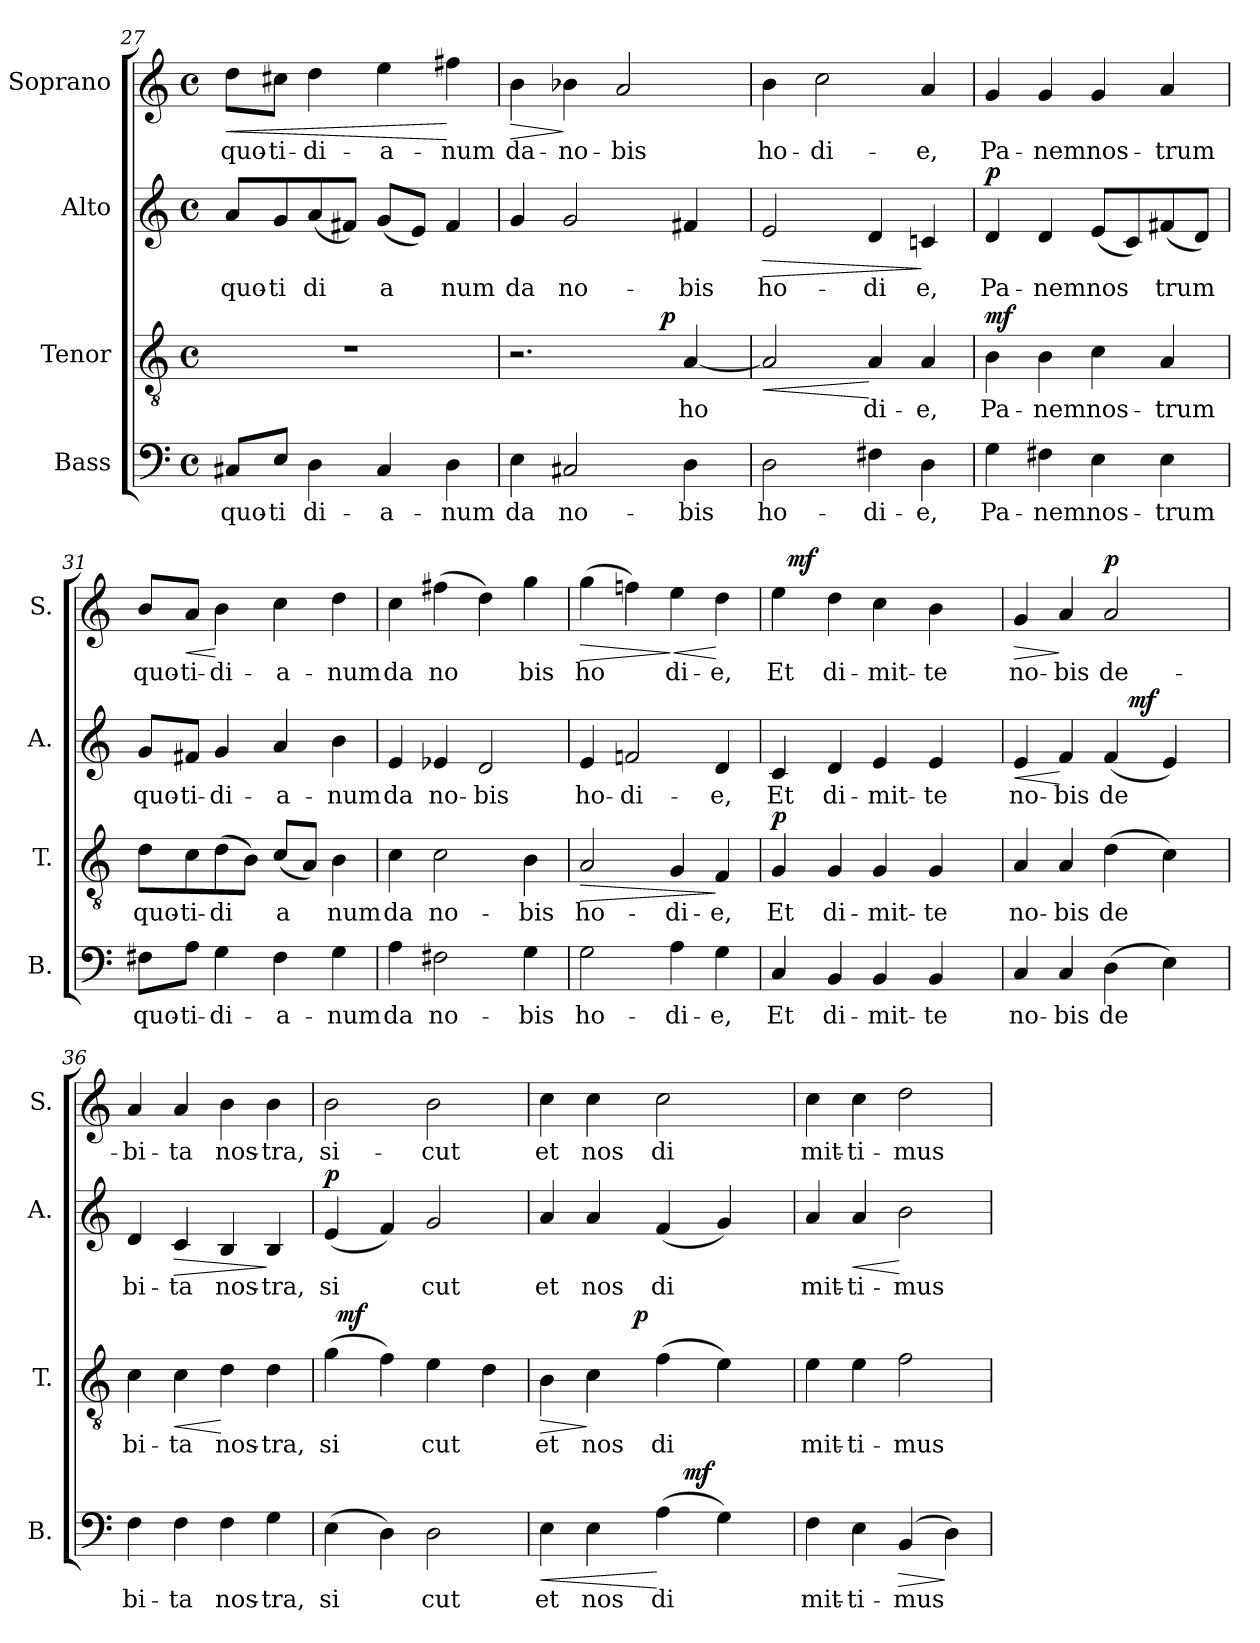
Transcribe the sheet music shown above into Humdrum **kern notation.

**kern	**text	**dynam	**kern	**text	**dynam	**kern	**text	**dynam	**kern	**text	**dynam
*part4	*part4	*part4	*part3	*part3	*part3	*part2	*part2	*part2	*part1	*part1	*part1
*staff4	*staff4	*staff4	*staff3	*staff3	*staff3	*staff2	*staff2	*staff2	*staff1	*staff1	*staff1
*I"Bass	*	*	*I"Tenor	*	*	*I"Alto	*	*	*I"Soprano	*	*
*I'B.	*	*	*I'T.	*	*	*I'A.	*	*	*I'S.	*	*
*clefF4	*	*	*clefGv2	*	*	*clefG2	*	*	*clefG2	*	*
*k[]	*	*	*k[]	*	*	*k[]	*	*	*k[]	*	*
*C:	*	*	*C:	*	*	*C:	*	*	*C:	*	*
*M4/4	*	*	*M4/4	*	*	*M4/4	*	*	*M4/4	*	*
*met(c)	*	*	*met(c)	*	*	*met(c)	*	*	*met(c)	*	*
=27	=27	=27	=27	=27	=27	=27	=27	=27	=27	=27	=27
!	!LO:LY:b:cj	!	!	!	!	!	!LO:LY:b:cj	!	!	!LO:LY:a:cj	!LO:HP:b
8C#X/L	quo-	.	1r	.	.	8a/L	quo-	.	8dd\L	-quo-	<
!	!LO:LY:b:cj	!	!	!	!	!	!LO:LY:b:cj	!	!	!LO:LY:a:cj	!
8E/J	-ti	.	.	.	.	8g/	-ti	.	8cc#X\J	-ti-	.
!	!LO:LY:b:cj	!	!	!	!	!	!LO:LY:b:cj	!	!	!LO:LY:a:cj	!
4D\	di-	.	.	.	.	(>8a/	di-	.	4dd\	-di-	.
!	!	!	!	!	!	!	!LO:LY:b:cj	!	!	!	!
.	.	.	.	.	.	8f#X/J)	--	.	.	.	.
!	!LO:LY:b:cj	!	!	!	!	!	!LO:LY:b:cj	!	!	!LO:LY:a:cj	!
4C#/	-a-	.	.	.	.	(>8g/L	-a-	.	4ee\	-a-	.
!	!	!	!	!	!	!	!LO:LY:b:cj	!	!	!	!
.	.	.	.	.	.	8e/J)	--	.	.	.	.
!	!LO:LY:b:cj	!	!	!	!	!	!LO:LY:b:cj	!	!	!LO:LY:a:cj	!
4D\	-num	.	.	.	.	4f#/	-num	.	4ff#X\	-num	[
=28	=28	=28	=28	=28	=28	=28	=28	=28	=28	=28	=28
!	!LO:LY:b:cj	!	!	!	!	!	!LO:LY:b:cj	!	!	!LO:LY:a:cj	!LO:HP:b
*	*	*	*^	*	*	*	*	*	*	*	*
4E\	da	.	2.r	2ryy	.	.	4g/	da	.	4b\	da-	>
!	!LO:LY:b:cj	!	!	!	!	!	!	!LO:LY:b:cj	!	!	!LO:LY:a:cj	!
2C#X/	no-	.	.	.	.	.	2g/	no-	.	4b-X\	-no-	]
!	!	!	!	!	!	!	!	!	!	!	!LO:LY:a:cj	!
.	.	.	.	8.ryy	.	.	.	.	.	2a/	-bis	.
!	!	!	!	!	!	!LO:DY:a	!	!	!	!	!	!
.	.	.	.	4ryy	.	p	.	.	.	.	.	.
!	!LO:LY:b:cj	!	!	!	!LO:LY:b:cj	!	!	!LO:LY:b:cj	!	!	!	!
4D\	-bis	.	[<4A/	.	ho-	.	4f#X/	-bis	.	.	.	.
.	.	.	.	16ryy	.	.	.	.	.	.	.	.
=29	=29	=29	=29	=29	=29	=29	=29	=29	=29	=29	=29	=29
!	!LO:LY:b:cj	!	!	!	!LO:LY:b:cj	!LO:HP:b	!	!LO:LY:b:cj	!LO:HP:b	!	!LO:LY:a:cj	!
*	*	*	*v	*v	*	*	*	*	*	*	*	*
2D\	ho-	.	2A/]	--	<	2e/	ho-	>	4b\	ho-	.
!	!	!	!	!	!	!	!	!	!	!LO:LY:a:cj	!
.	.	.	.	.	.	.	.	.	2cc\	-di-	.
!	!LO:LY:b:cj	!	!	!LO:LY:b:cj	!	!	!LO:LY:b:cj	!	!	!	!
4F#X\	-di-	.	4A/	-di-	[	4d/	-di	.	.	.	.
!	!LO:LY:b:cj	!	!	!LO:LY:b:cj	!	!	!LO:LY:b:cj	!	!	!LO:LY:a:cj	!
4D\	-e,	.	4A/	-e,	.	4cn/	e,	]	4a/	-e,	.
!!LO:LB:g=z
=30	=30	=30	=30	=30	=30	=30	=30	=30	=30	=30	=30
!	!LO:LY:b:cj	!	!	!LO:LY:b:cj	!LO:DY:a	!	!LO:LY:b:cj	!LO:DY:a	!	!LO:LY:b:cj	!
4G\	Pa-	.	4B\	Pa-	mf	4d/	Pa-	p	4g/	Pa-	.
!	!LO:LY:b:cj	!	!	!LO:LY:b:cj	!	!	!LO:LY:b:cj	!	!	!LO:LY:b:cj	!
4F#X\	-nem	.	4B\	-nem	.	4d/	-nem	.	4g/	-nem	.
!	!LO:LY:b:cj	!	!	!LO:LY:b:cj	!	!	!LO:LY:b:cj	!	!	!LO:LY:b:cj	!
4E\	nos-	.	4c\	nos-	.	(>8e/L	nos-	.	4g/	nos-	.
!	!	!	!	!	!	!	!LO:LY:b:cj	!	!	!	!
.	.	.	.	.	.	8c/)	--	.	.	.	.
!	!LO:LY:b:cj	!	!	!LO:LY:b:cj	!	!	!LO:LY:b:cj	!	!	!LO:LY:b:cj	!
4E\	-trum	.	4A/	-trum	.	(>8f#X/	-trum	.	4a/	-trum	.
!	!	!	!	!	!	!	!LO:LY:b:cj	!	!	!	!
.	.	.	.	.	.	8d/J)	.	.	.	.	.
=31	=31	=31	=31	=31	=31	=31	=31	=31	=31	=31	=31
!	!LO:LY:b:cj	!	!	!LO:LY:b:cj	!	!	!LO:LY:b:cj	!	!	!LO:LY:b:cj	!
8F#X\L	quo-	.	8d\L	quo-	.	8g/L	quo-	.	8b/L	quo-	.
!	!LO:LY:b:cj	!	!	!LO:LY:b:cj	!	!	!LO:LY:b:cj	!	!	!LO:LY:b:cj	!LO:HP:b
8A\J	-ti-	.	8c\	-ti-	.	8f#X/J	-ti-	.	8a/J	-ti-	<
!	!LO:LY:b:cj	!	!	!LO:LY:b:cj	!	!	!LO:LY:b:cj	!	!	!LO:LY:b:cj	!
4G\	-di-	.	(>8d\	-di-	.	4g/	-di-	.	4b\	-di-	[
!	!	!	!	!LO:LY:b:cj	!	!	!	!	!	!	!
.	.	.	8B\J)	--	.	.	.	.	.	.	.
!	!LO:LY:b:cj	!	!	!LO:LY:b:cj	!	!	!LO:LY:b:cj	!	!	!LO:LY:b:cj	!
4F#\	-a-	.	(>8c/L	-a-	.	4a/	-a-	.	4cc\	-a-	.
!	!	!	!	!LO:LY:b:cj	!	!	!	!	!	!	!
.	.	.	8A/J)	--	.	.	.	.	.	.	.
!	!LO:LY:b:cj	!	!	!LO:LY:b:cj	!	!	!LO:LY:b:cj	!	!	!LO:LY:b:cj	!
4G\	-num	.	4B\	-num	.	4b\	-num	.	4dd\	-num	.
=32	=32	=32	=32	=32	=32	=32	=32	=32	=32	=32	=32
!	!LO:LY:b:cj	!	!	!LO:LY:b:cj	!	!	!LO:LY:b:cj	!	!	!LO:LY:b:cj	!
4A\	da	.	4c\	da	.	4e/	da	.	4cc\	da	.
!	!LO:LY:b:cj	!	!	!LO:LY:b:cj	!	!	!LO:LY:b:cj	!	!	!LO:LY:b:cj	!
2F#X\	no-	.	2c\	no-	.	4e-X/	no-	.	(>4ff#X\	no-	.
!	!	!	!	!	!	!	!LO:LY:b:cj	!	!	!LO:LY:b:cj	!
.	.	.	.	.	.	2d/	-bis	.	4dd\)	--	.
!	!LO:LY:b:cj	!	!	!LO:LY:b:cj	!	!	!	!	!	!LO:LY:b:cj	!
4G\	-bis	.	4B\	-bis	.	.	.	.	4gg\	-bis	.
=33	=33	=33	=33	=33	=33	=33	=33	=33	=33	=33	=33
!	!LO:LY:b:cj	!	!	!LO:LY:b:cj	!LO:HP:b	!	!LO:LY:b:cj	!	!	!LO:LY:b:cj	!LO:HP:b
2G\	ho-	.	2A/	ho-	>	4e/	ho-	.	(>4gg\	ho-	>
!	!	!	!	!	!	!	!LO:LY:b:cj	!	!	!LO:LY:b:cj	!
.	.	.	.	.	.	2fn/	-di-	.	4ffn\)	--	.
!	!LO:LY:b:cj	!	!	!LO:LY:b:cj	!	!	!	!	!	!LO:LY:b:cj	!LO:HP:n=1:b
4A\	-di-	.	4G/	-di-	.	.	.	.	4ee\	-di-	] <
!	!LO:LY:b:cj	!	!	!LO:LY:b:cj	!	!	!LO:LY:b:cj	!	!	!LO:LY:b:cj	!
4G\	-e,	.	4F/	-e,	]	4d/	-e,	.	4dd\	-e,	[
=34	=34	=34	=34	=34	=34	=34	=34	=34	=34	=34	=34
!	!LO:LY:b:cj	!	!	!LO:LY:b:cj	!LO:DY:a	!	!LO:LY:b:cj	!	!	!LO:LY:b:cj	!
*	*	*	*	*	*	*	*	*	*^	*	*
4C/	Et	.	4G/	Et	p	4c/	Et	.	4ee\	32.ryy	Et	.
!	!	!	!	!	!	!	!	!	!	!	!	!LO:DY:a
.	.	.	.	.	.	.	.	.	.	2ryy	.	mf
!	!LO:LY:b:cj	!	!	!LO:LY:b:cj	!	!	!LO:LY:b:cj	!	!	!	!LO:LY:b:cj	!
4BB/	di-	.	4G/	di-	.	4d/	di-	.	4dd\	.	di-	.
!	!LO:LY:b:cj	!	!	!LO:LY:b:cj	!	!	!LO:LY:b:cj	!	!	!	!LO:LY:b:cj	!
4BB/	-mit-	.	4G/	-mit-	.	4e/	-mit-	.	4cc\	.	-mit-	.
.	.	.	.	.	.	.	.	.	.	4ryy	.	.
!	!LO:LY:b:cj	!	!	!LO:LY:b:cj	!	!	!LO:LY:b:cj	!	!	!	!LO:LY:b:cj	!
4BB/	-te	.	4G/	-te	.	4e/	-te	.	4b\	.	-te	.
.	.	.	.	.	.	.	.	.	.	8ryy	.	.
.	.	.	.	.	.	.	.	.	.	16ryy	.	.
.	.	.	.	.	.	.	.	.	.	64ryy	.	.
!!LO:PB:g=z
=35	=35	=35	=35	=35	=35	=35	=35	=35	=35	=35	=35	=35
!	!LO:LY:b:cj	!	!	!LO:LY:b:cj	!	!	!LO:LY:b:cj	!LO:HP:b	!	!	!LO:LY:a:cj	!LO:HP:b
*	*	*	*	*	*	*^	*	*	*v	*v	*	*
4C/	no-	.	4A/	no-	.	4e/	2ryy	no-	<	4g/	no-	>
!	!LO:LY:b:cj	!	!	!LO:LY:b:cj	!	!	!	!LO:LY:b:cj	!	!	!LO:LY:a:cj	!
4C/	-bis	.	4A/	-bis	.	4f/	.	-bis	[	4a/	-bis	]
!	!LO:LY:b:cj	!	!	!LO:LY:b:cj	!	!	!	!LO:LY:b:cj	!	!	!LO:LY:a:cj	!LO:DY:a
(>4D\	de-	.	(>4d\	de-	.	(>4f/	16.ryy	de-	.	2a/	de-	p
!	!	!	!	!	!	!	!	!	!LO:DY:a	!	!	!
.	.	.	.	.	.	.	4ryy	.	mf	.	.	.
!	!LO:LY:b:cj	!	!	!LO:LY:b:cj	!	!	!	!LO:LY:b:cj	!	!	!	!
4E\)	--	.	4c\)	--	.	4e/)	.	--	.	.	.	.
.	.	.	.	.	.	.	8ryy	.	.	.	.	.
.	.	.	.	.	.	.	32ryy	.	.	.	.	.
=36	=36	=36	=36	=36	=36	=36	=36	=36	=36	=36	=36	=36
!	!LO:LY:b:cj	!	!	!LO:LY:b:cj	!	!	!	!LO:LY:b:cj	!	!	!LO:LY:a:cj	!
*	*	*	*	*	*	*v	*v	*	*	*	*	*
4F\	-bi-	.	4c\	-bi-	.	4d/	-bi-	.	4a/	-bi-	.
!	!LO:LY:b:cj	!	!	!LO:LY:b:cj	!LO:HP:b	!	!LO:LY:b:cj	!LO:HP:b	!	!LO:LY:a:cj	!
4F\	-ta	.	4c\	-ta	<	4c/	-ta	>	4a/	-ta	.
!	!LO:LY:b:cj	!	!	!LO:LY:b:cj	!	!	!LO:LY:b:cj	!	!	!LO:LY:a:cj	!
4F\	nos-	.	4d\	nos-	[	4B/	nos-	.	4b\	nos-	.
!	!LO:LY:b:cj	!	!	!LO:LY:b:cj	!	!	!LO:LY:b:cj	!	!	!LO:LY:a:cj	!
4G\	-tra,	.	4d\	-tra,	.	4B/	-tra,	]	4b\	-tra,	.
=37	=37	=37	=37	=37	=37	=37	=37	=37	=37	=37	=37
!	!LO:LY:b:cj	!	!	!LO:LY:b:cj	!	!	!LO:LY:b:cj	!LO:DY:a	!	!LO:LY:a:cj	!
*	*	*	*^	*	*	*	*	*	*	*	*
(>4E\	si-	.	(>4g\	32ryy	si-	.	(>4e/	si-	p	2b\	si-	.
!	!	!	!	!	!	!LO:DY:a	!	!	!	!	!	!
.	.	.	.	2ryy	.	mf	.	.	.	.	.	.
!	!LO:LY:b:cj	!	!	!	!LO:LY:b:cj	!	!	!LO:LY:b:cj	!	!	!	!
4D\)	--	.	4f\)	.	--	.	4f/)	--	.	.	.	.
!	!LO:LY:b:cj	!	!	!	!LO:LY:b:cj	!	!	!LO:LY:b:cj	!	!	!LO:LY:a:cj	!
2D\	-cut	.	4e\	.	-cut	.	2g/	-cut	.	2b\	-cut	.
.	.	.	.	4...ryy	.	.	.	.	.	.	.	.
!	!	!	!	!	!LO:LY:b:cj	!	!	!	!	!	!	!
.	.	.	4d\	.	.	.	.	.	.	.	.	.
=38	=38	=38	=38	=38	=38	=38	=38	=38	=38	=38	=38	=38
!	!LO:LY:b:cj	!LO:HP:b	!	!	!LO:LY:b:cj	!LO:HP:b	!	!LO:LY:b:cj	!	!	!LO:LY:a:cj	!
*^	*	*	*	*	*	*	*	*	*	*	*	*
4E\	2ryy	et	<	4B\	4ryy	et	>	4a/	et	.	4cc\	et	.
!	!	!LO:LY:b:cj	!	!	!	!LO:LY:b:cj	!	!	!LO:LY:b:cj	!	!	!LO:LY:a:cj	!
4E\	.	nos	.	4c\	8ryy	nos	]	4a/	nos	.	4cc\	nos	.
.	.	.	.	.	32.ryy	.	.	.	.	.	.	.	.
!	!	!	!	!	!	!	!LO:DY:a	!	!	!	!	!	!
.	.	.	.	.	2ryy	.	p	.	.	.	.	.	.
!	!	!LO:LY:b:cj	!	!	!	!LO:LY:b:cj	!	!	!LO:LY:b:cj	!	!	!LO:LY:a:cj	!
(>4A\	16..ryy	di-	[	(>4f\	.	di-	.	(>4f/	di-	.	2cc\	di	.
!	!	!	!LO:DY:a	!	!	!	!	!	!	!	!	!	!
.	4ryy	.	mf	.	.	.	.	.	.	.	.	.	.
!	!	!LO:LY:b:cj	!	!	!	!LO:LY:b:cj	!	!	!LO:LY:b:cj	!	!	!	!
4G\)	.	--	.	4e\)	.	--	.	4g/)	--	.	.	.	.
.	8ryy	.	.	.	.	.	.	.	.	.	.	.	.
.	.	.	.	.	16ryy	.	.	.	.	.	.	.	.
.	64ryy	.	.	.	64ryy	.	.	.	.	.	.	.	.
=39	=39	=39	=39	=39	=39	=39	=39	=39	=39	=39	=39	=39	=39
!	!	!LO:LY:b:cj	!	!	!	!LO:LY:b:cj	!	!	!LO:LY:b:cj	!	!	!LO:LY:a:cj	!
*v	*v	*	*	*	*	*	*	*	*	*	*	*	*
*	*	*	*v	*v	*	*	*	*	*	*	*	*
4F\	-mit-	.	4e\	-mit-	.	4a/	-mit-	.	4cc\	mit-	.
!	!LO:LY:b:cj	!	!	!LO:LY:b:cj	!	!	!LO:LY:b:cj	!LO:HP:b	!	!LO:LY:a:cj	!
4E\	-ti-	.	4e\	-ti-	.	4a/	-ti-	<	4cc\	-ti-	.
!	!LO:LY:b:cj	!LO:HP:b	!	!LO:LY:b:cj	!	!	!LO:LY:b:cj	!	!	!LO:LY:a:cj	!
(>4BB/	-mus	>	2f\	-mus	.	2b\	-mus	[	2dd\	-mus	.
!	!LO:LY:b:cj	!	!	!	!	!	!	!	!	!	!
4D\)	.	]	.	.	.	.	.	.	.	.	.
=	=	=	=	=	=	=	=	=	=	=	=
*-	*-	*-	*-	*-	*-	*-	*-	*-	*-	*-	*-
